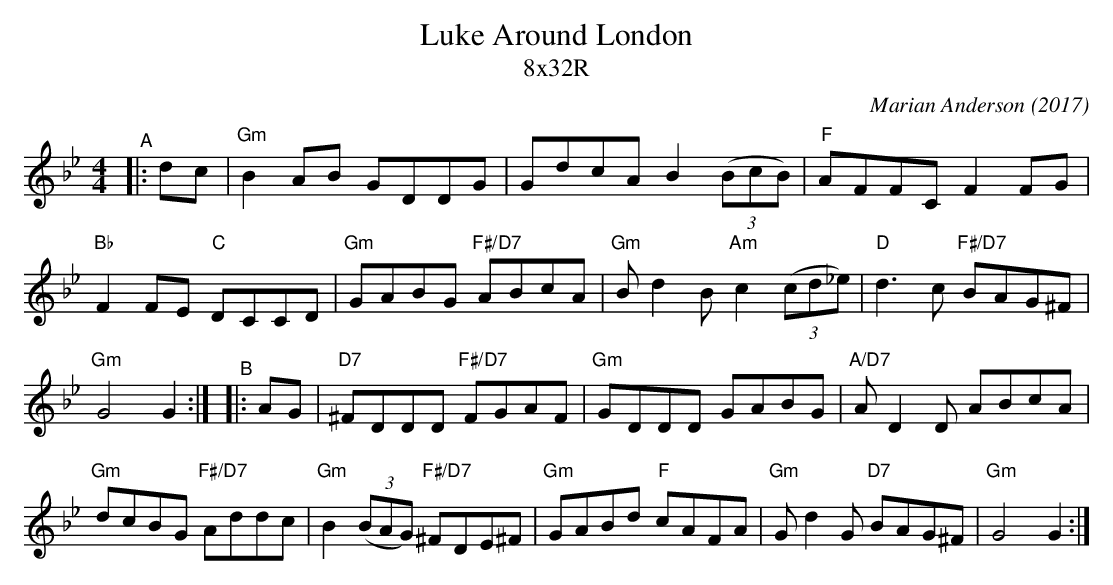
X:1
T: Luke Around London
T: 8x32R
C: Marian Anderson (2017)
M: 4/4
L: 1/8
K: Gm
"^A"|: dc |\
"Gm"B2AB GDDG | GdcA B2(3(BcB) | "F"AFFC F2FG | "Bb"F2FE "C"DCCD |
"Gm"GABG "F#/D7"ABcA | "Gm"Bd2B "Am"c2(3(cd_e) | "D"d3c "F#/D7"BAG^F | "Gm"G4 G2 :|
 "^B"|: AG |\
 "D7"^FDDD "F#/D7"FGAF | "Gm"GDDD GABG | "A/D7"AD2D ABcA | "Gm"dcBG "F#/D7"Addc |
 "Gm"B2(3(BAG) "F#/D7"^FDE^F | "Gm"GABd "F"cAFA | "Gm"Gd2G "D7"BAG^F | "Gm"G4 G2 :|
